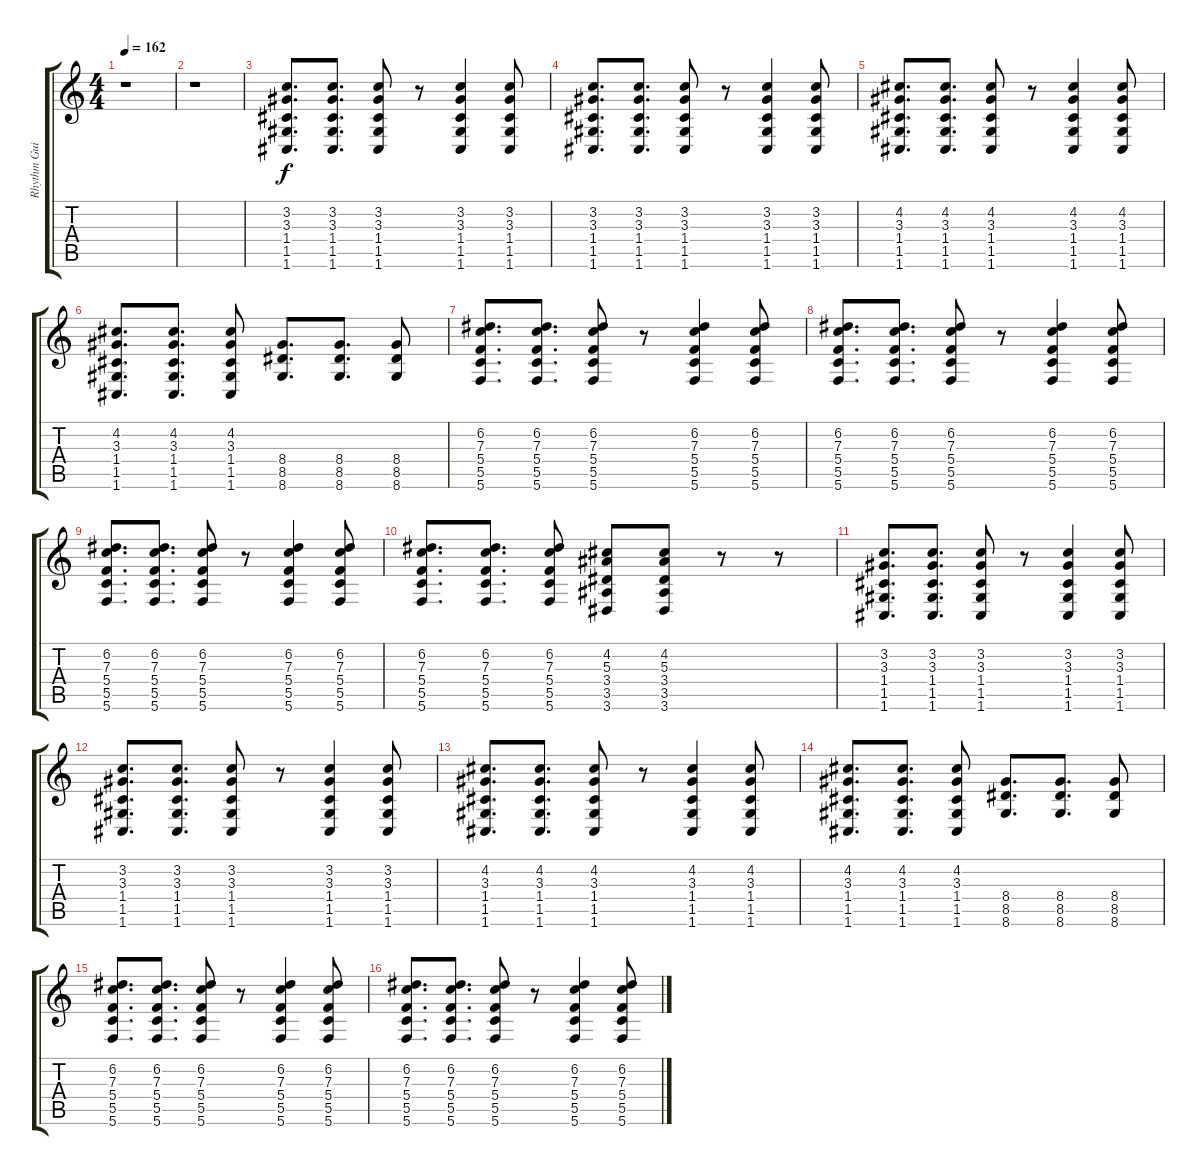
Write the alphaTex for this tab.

\track ("Rhythm Guitar 2" "Rhythm Gui") {instrument distortionguitar}
\staff {score tabs}
\tuning (D4 A3 F3 C3 G2 C2) {hide}
\ts (4 4)
\tempo 162
\clef g2
\ks c
r.1{dy f} |
r.1 |
(3.2 3.3 1.4 1.5 1.6).8{d} (3.2 3.3 1.4 1.5 1.6).8{d} (3.2 3.3 1.4 1.5 1.6).8 r.8 (3.2 3.3 1.4 1.5 1.6).4 (3.2 3.3 1.4 1.5 1.6).8 |
(3.2 3.3 1.4 1.5 1.6).8{d} (3.2 3.3 1.4 1.5 1.6).8{d} (3.2 3.3 1.4 1.5 1.6).8 r.8 (3.2 3.3 1.4 1.5 1.6).4 (3.2 3.3 1.4 1.5 1.6).8 |
(4.2 3.3 1.4 1.5 1.6).8{d} (4.2 3.3 1.4 1.5 1.6).8{d} (4.2 3.3 1.4 1.5 1.6).8 r.8 (4.2 3.3 1.4 1.5 1.6).4 (4.2 3.3 1.4 1.5 1.6).8 |
(4.2 3.3 1.4 1.5 1.6).8{d} (4.2 3.3 1.4 1.5 1.6).8{d} (4.2 3.3 1.4 1.5 1.6).8 (8.4 8.5 8.6).8{d} (8.4 8.5 8.6).8{d} (8.4 8.5 8.6).8 |
(6.2 7.3 5.4 5.5 5.6).8{d} (6.2 7.3 5.4 5.5 5.6).8{d} (6.2 7.3 5.4 5.5 5.6).8 r.8 (6.2 7.3 5.4 5.5 5.6).4 (6.2 7.3 5.4 5.5 5.6).8 |
(6.2 7.3 5.4 5.5 5.6).8{d} (6.2 7.3 5.4 5.5 5.6).8{d} (6.2 7.3 5.4 5.5 5.6).8 r.8 (6.2 7.3 5.4 5.5 5.6).4 (6.2 7.3 5.4 5.5 5.6).8 |
(6.2 7.3 5.4 5.5 5.6).8{d} (6.2 7.3 5.4 5.5 5.6).8{d} (6.2 7.3 5.4 5.5 5.6).8 r.8 (6.2 7.3 5.4 5.5 5.6).4 (6.2 7.3 5.4 5.5 5.6).8 |
(6.2 7.3 5.4 5.5 5.6).8{d} (6.2 7.3 5.4 5.5 5.6).8{d} (6.2 7.3 5.4 5.5 5.6).8 (4.2 5.3 3.4 3.5 3.6).8 (4.2 5.3 3.4 3.5 3.6).8 r.8 r.8 |
(3.2 3.3 1.4 1.5 1.6).8{d} (3.2 3.3 1.4 1.5 1.6).8{d} (3.2 3.3 1.4 1.5 1.6).8 r.8 (3.2 3.3 1.4 1.5 1.6).4 (3.2 3.3 1.4 1.5 1.6).8 |
(3.2 3.3 1.4 1.5 1.6).8{d} (3.2 3.3 1.4 1.5 1.6).8{d} (3.2 3.3 1.4 1.5 1.6).8 r.8 (3.2 3.3 1.4 1.5 1.6).4 (3.2 3.3 1.4 1.5 1.6).8 |
(4.2 3.3 1.4 1.5 1.6).8{d} (4.2 3.3 1.4 1.5 1.6).8{d} (4.2 3.3 1.4 1.5 1.6).8 r.8 (4.2 3.3 1.4 1.5 1.6).4 (4.2 3.3 1.4 1.5 1.6).8 |
(4.2 3.3 1.4 1.5 1.6).8{d} (4.2 3.3 1.4 1.5 1.6).8{d} (4.2 3.3 1.4 1.5 1.6).8 (8.4 8.5 8.6).8{d} (8.4 8.5 8.6).8{d} (8.4 8.5 8.6).8 |
(6.2 7.3 5.4 5.5 5.6).8{d} (6.2 7.3 5.4 5.5 5.6).8{d} (6.2 7.3 5.4 5.5 5.6).8 r.8 (6.2 7.3 5.4 5.5 5.6).4 (6.2 7.3 5.4 5.5 5.6).8 |
(6.2 7.3 5.4 5.5 5.6).8{d} (6.2 7.3 5.4 5.5 5.6).8{d} (6.2 7.3 5.4 5.5 5.6).8 r.8 (6.2 7.3 5.4 5.5 5.6).4 (6.2 7.3 5.4 5.5 5.6).8
